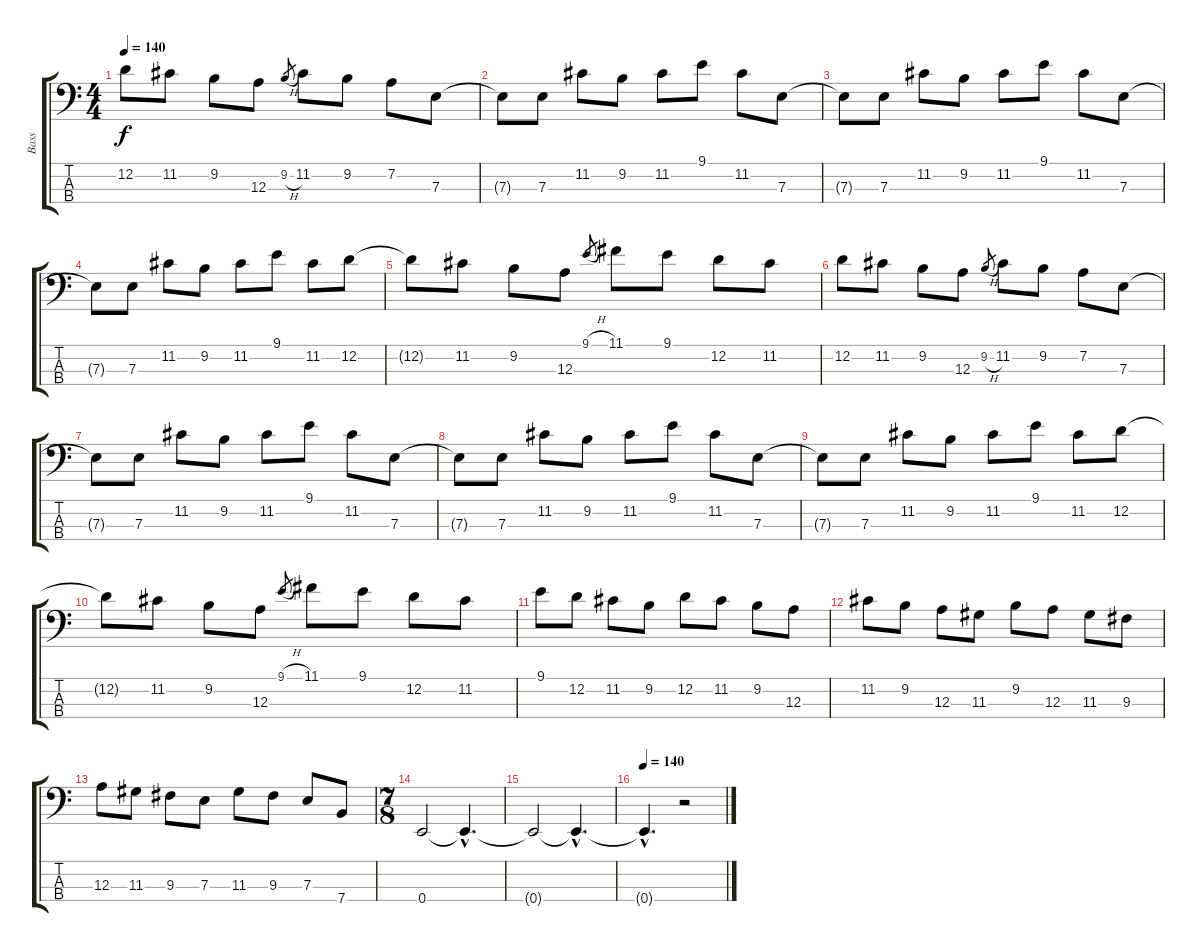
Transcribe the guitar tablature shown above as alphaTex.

\track ("Bass" "Bass") {instrument electricbassfinger}
\staff {score tabs}
\tuning (G2 D2 A1 E1) {hide}
\ts (4 4)
\tempo 140
\clef f4
\ks c
12.2.8{dy f} 11.2.8 9.2.8 12.3.8 9.2{h}.8{gr} 11.2.8 9.2.8 7.2.8 7.3.8 |
7.3{t}.8 7.3.8 11.2.8 9.2.8 11.2.8 9.1.8 11.2.8 7.3.8 |
7.3{t}.8 7.3.8 11.2.8 9.2.8 11.2.8 9.1.8 11.2.8 7.3.8 |
7.3{t}.8 7.3.8 11.2.8 9.2.8 11.2.8 9.1.8 11.2.8 12.2.8 |
12.2{t}.8 11.2.8 9.2.8 12.3.8 9.1{h}.8{gr} 11.1.8 9.1.8 12.2.8 11.2.8 |
12.2.8 11.2.8 9.2.8 12.3.8 9.2{h}.8{gr} 11.2.8 9.2.8 7.2.8 7.3.8 |
7.3{t}.8 7.3.8 11.2.8 9.2.8 11.2.8 9.1.8 11.2.8 7.3.8 |
7.3{t}.8 7.3.8 11.2.8 9.2.8 11.2.8 9.1.8 11.2.8 7.3.8 |
7.3{t}.8 7.3.8 11.2.8 9.2.8 11.2.8 9.1.8 11.2.8 12.2.8 |
12.2{t}.8 11.2.8 9.2.8 12.3.8 9.1{h}.8{gr} 11.1.8 9.1.8 12.2.8 11.2.8 |
9.1.8 12.2.8 11.2.8 9.2.8 12.2.8 11.2.8 9.2.8 12.3.8 |
11.2.8 9.2.8 12.3.8 11.3.8 9.2.8 12.3.8 11.3.8 9.3.8 |
12.3.8 11.3.8 9.3.8 7.3.8 11.3.8 9.3.8 7.3.8 7.4.8 |
\ts (7 8)
0.4.2 0.4{hac t}.4{d} |
0.4{t}.2 0.4{hac t}.4{d} |
\tempo 140
0.4{hac t}.4{d} r.2
